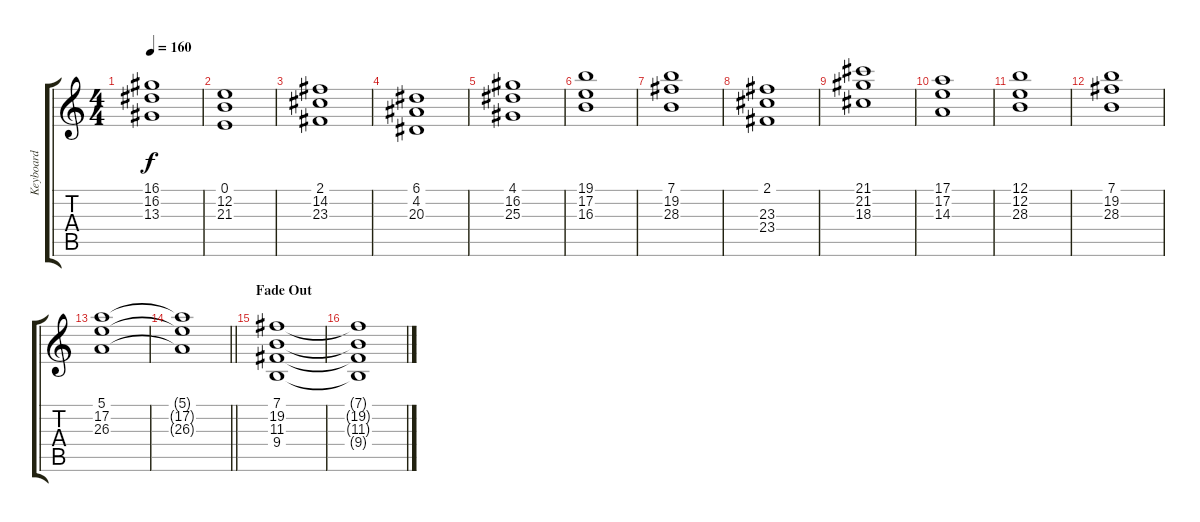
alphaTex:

\track ("Keyboard" "Keyboard") {instrument pad1newage}
\staff {score tabs}
\tuning (E4 B3 G3 D3 A2 E2) {hide}
\ts (4 4)
\tempo 160
\clef g2
\ks c
(16.1 16.2 13.3).1{dy f volume 8 instrument stringensemble1} |
(0.1 12.2 21.3).1 |
(2.1 14.2 23.3).1 |
(6.1 4.2 20.3).1 |
(4.1 16.2 25.3).1 |
(19.1 17.2 16.3).1 |
(7.1 19.2 28.3).1 |
(2.1 23.3 23.4).1 |
(21.1 21.2 18.3).1 |
(17.1 17.2 14.3).1 |
(12.1 12.2 28.3).1 |
(7.1 19.2 28.3).1 |
(5.1 17.2 26.3).1 |
\barLineRight lightlight
(5.1{t} 17.2{t} 26.3{t}).1 |
\section ("" "Fade Out")
(7.1 19.2 11.3 9.4).1{volume 9} |
(7.1{t} 19.2{t} 11.3{t} 9.4{t}).1{volume 11}
